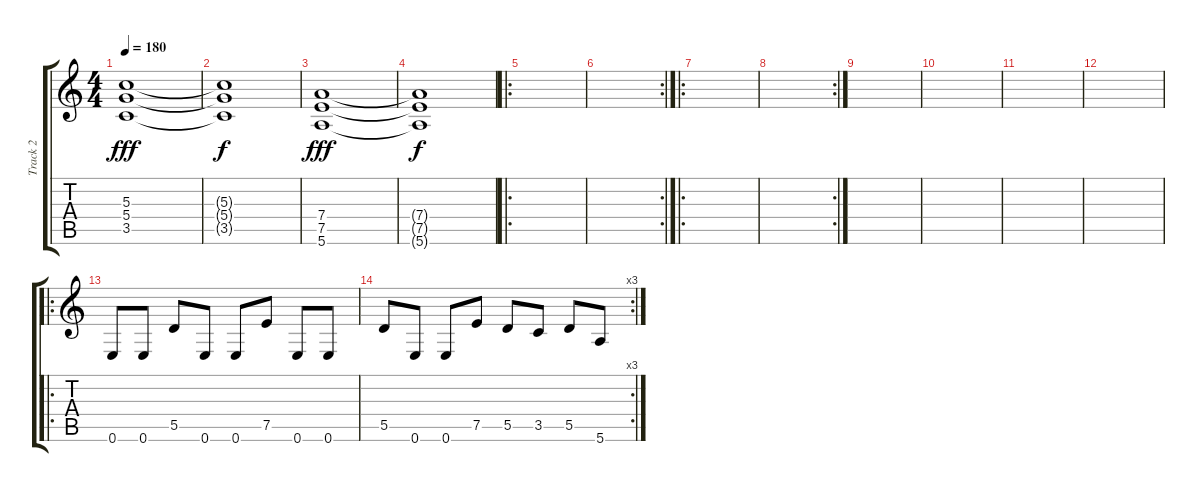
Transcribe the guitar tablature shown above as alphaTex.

\track ("Track 2" "Track 2") {instrument distortionguitar}
\staff {score tabs}
\tuning (E4 B3 G3 D3 A2 E2) {hide}
\ts (4 4)
\tempo 180
\clef g2
\ks c
(5.3 5.4 3.5).1{dy fff} |
(5.3{t} 5.4{t} 3.5{t}).1{dy f} |
(7.4 7.5 5.6).1{dy fff} |
(7.4{t} 7.5{t} 5.6{t}).1{dy f} |
\ro
|
\rc 2
|
\ro
|
\rc 2
|
|
|
|
|
\ro
0.6.8 0.6.8 5.5.8 0.6.8 0.6.8 7.5.8 0.6.8 0.6.8 |
\rc 3
5.5.8 0.6.8 0.6.8 7.5.8 5.5.8 3.5.8 5.5.8 5.6.8
